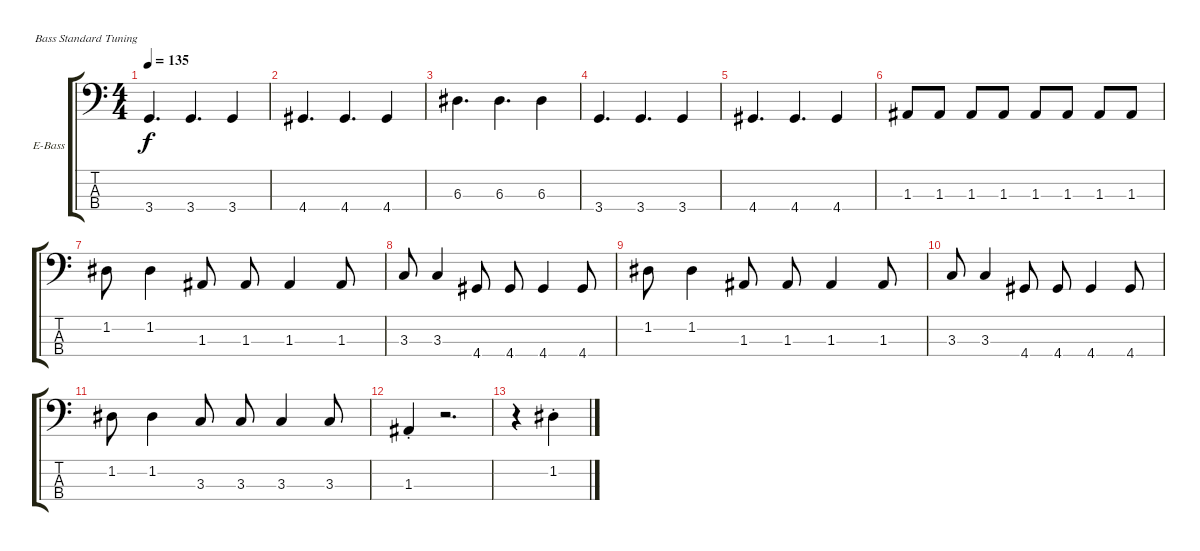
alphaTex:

\bracketExtendMode groupsimilarinstruments
\firstSystemTrackNameOrientation horizontal
\otherSystemsTrackNameOrientation horizontal
\track ("Electric Bass" "E-Bass") {instrument electricbassfinger}
\staff {score tabs}
\tuning (G2 D2 A1 E1)
\ts (4 4)
\tempo 135
\clef f4
\ks c
3.4.4{d dy f} 3.4.4{d} 3.4.4 |
4.4.4{d} 4.4.4{d} 4.4.4 |
6.3.4{d} 6.3.4{d} 6.3.4 |
3.4.4{d} 3.4.4{d} 3.4.4 |
4.4.4{d} 4.4.4{d} 4.4.4 |
1.3.8 1.3.8 1.3.8 1.3.8 1.3.8 1.3.8 1.3.8 1.3.8 |
1.2.8 1.2.4 1.3.8 1.3.8 1.3.4 1.3.8 |
3.3.8 3.3.4 4.4.8 4.4.8 4.4.4 4.4.8 |
1.2.8 1.2.4 1.3.8 1.3.8 1.3.4 1.3.8 |
3.3.8 3.3.4 4.4.8 4.4.8 4.4.4 4.4.8 |
1.2.8 1.2.4 3.3.8 3.3.8 3.3.4 3.3.8 |
1.3{st}.4 r.2{d} |
r.4 1.2{st}.4
